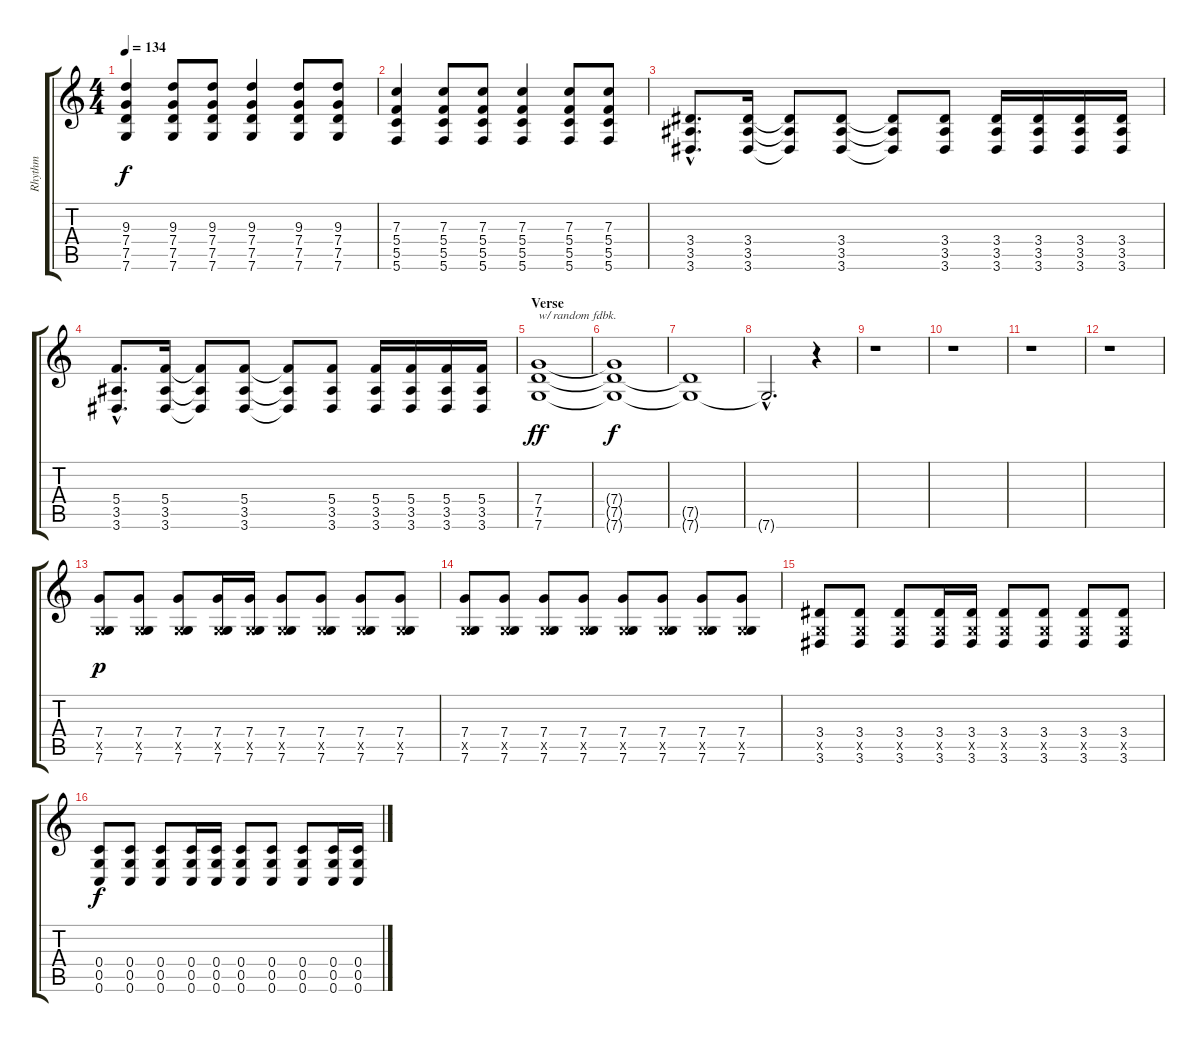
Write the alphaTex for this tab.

\track ("Rhythm" "Rhythm") {instrument overdrivenguitar}
\staff {score tabs}
\tuning (D4 A3 F3 C3 G2 C2) {hide}
\ts (4 4)
\tempo 134
\clef g2
\ks c
(9.3 7.4 7.5 7.6).4{dy f} (9.3 7.4 7.5 7.6).8 (9.3 7.4 7.5 7.6).8 (9.3 7.4 7.5 7.6).4 (9.3 7.4 7.5 7.6).8 (9.3 7.4 7.5 7.6).8 |
(7.3 5.4 5.5 5.6).4 (7.3 5.4 5.5 5.6).8 (7.3 5.4 5.5 5.6).8 (7.3 5.4 5.5 5.6).4 (7.3 5.4 5.5 5.6).8 (7.3 5.4 5.5 5.6).8 |
(3.4{hac} 3.5{hac} 3.6{hac}).8{d} (3.4 3.5 3.6).16 (3.4{t} 3.5{t} 3.6{t}).8 (3.4 3.5 3.6).8 (3.4{t} 3.5{t} 3.6{t}).8 (3.4 3.5 3.6).8 (3.4 3.5 3.6).16 (3.4 3.5 3.6).16 (3.4 3.5 3.6).16 (3.4 3.5 3.6).16 |
(5.4{hac} 3.5{hac} 3.6{hac}).8{d} (5.4 3.5 3.6).16 (5.4{t} 3.5{t} 3.6{t}).8 (5.4 3.5 3.6).8 (5.4{t} 3.5{t} 3.6{t}).8 (5.4 3.5 3.6).8 (5.4 3.5 3.6).16 (5.4 3.5 3.6).16 (5.4 3.5 3.6).16 (5.4 3.5 3.6).16 |
\section ("" "Verse")
(7.4 7.5 7.6).1{txt "w/ random fdbk." dy ff volume 6} |
(7.4{t} 7.5{t} 7.6{t}).1{dy f} |
(7.5{t} 7.6{t}).1 |
7.6{hac t}.2{d} r.4{volume 14} |
r.1 |
r.1 |
r.1 |
r.1 |
(7.4 0.5{x} 7.6).8{dy p} (7.4 0.5{x} 7.6).8 (7.4 0.5{x} 7.6).8 (7.4 0.5{x} 7.6).16 (7.4 0.5{x} 7.6).16 (7.4 0.5{x} 7.6).8 (7.4 0.5{x} 7.6).8 (7.4 0.5{x} 7.6).8 (7.4 0.5{x} 7.6).8 |
(7.4 0.5{x} 7.6).8 (7.4 0.5{x} 7.6).8 (7.4 0.5{x} 7.6).8 (7.4 0.5{x} 7.6).8 (7.4 0.5{x} 7.6).8 (7.4 0.5{x} 7.6).8 (7.4 0.5{x} 7.6).8 (7.4 0.5{x} 7.6).8 |
(3.4 0.5{x} 3.6).8 (3.4 0.5{x} 3.6).8 (3.4 0.5{x} 3.6).8 (3.4 0.5{x} 3.6).16 (3.4 0.5{x} 3.6).16 (3.4 0.5{x} 3.6).8 (3.4 0.5{x} 3.6).8 (3.4 0.5{x} 3.6).8 (3.4 0.5{x} 3.6).8 |
(0.4 0.5 0.6).8{dy f} (0.4 0.5 0.6).8 (0.4 0.5 0.6).8 (0.4 0.5 0.6).16 (0.4 0.5 0.6).16 (0.4 0.5 0.6).8 (0.4 0.5 0.6).8 (0.4 0.5 0.6).8 (0.4 0.5 0.6).16 (0.4 0.5 0.6).16
